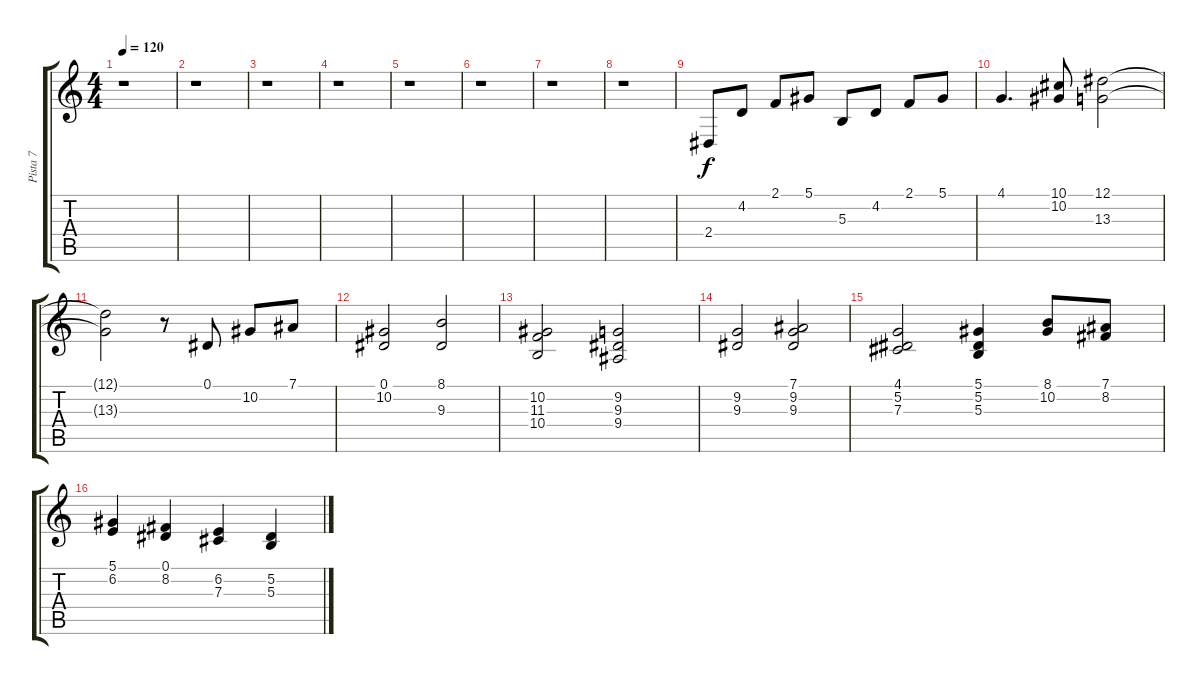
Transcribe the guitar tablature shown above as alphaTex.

\track ("Pista 7" "Pista 7") {instrument stringensemble1}
\staff {score tabs}
\tuning (Eb4 Bb3 Gb3 Db3 Ab2 Eb2) {hide}
\ts (4 4)
\tempo 120
\clef g2
\ks c
r.1{dy f} |
r.1 |
r.1 |
r.1 |
r.1 |
r.1 |
r.1 |
r.1 |
2.4.8 4.2.8 2.1.8 5.1.8 5.3.8 4.2.8 2.1.8 5.1.8 |
4.1.4{d} (10.1 10.2).8 (12.1 13.3).2 |
(12.1{t} 13.3{t}).2 r.8 0.1.8 10.2.8 7.1.8 |
(0.1 10.2).2 (8.1 9.3).2 |
(10.2 11.3 10.4).2 (9.2 9.3 9.4).2 |
(9.2 9.3).2 (7.1 9.2 9.3).2 |
(4.1 5.2 7.3).2 (5.1 5.2 5.3).4 (8.1 10.2).8 (7.1 8.2).8 |
(5.1 6.2).4 (0.1 8.2).4 (6.2 7.3).4 (5.2 5.3).4
